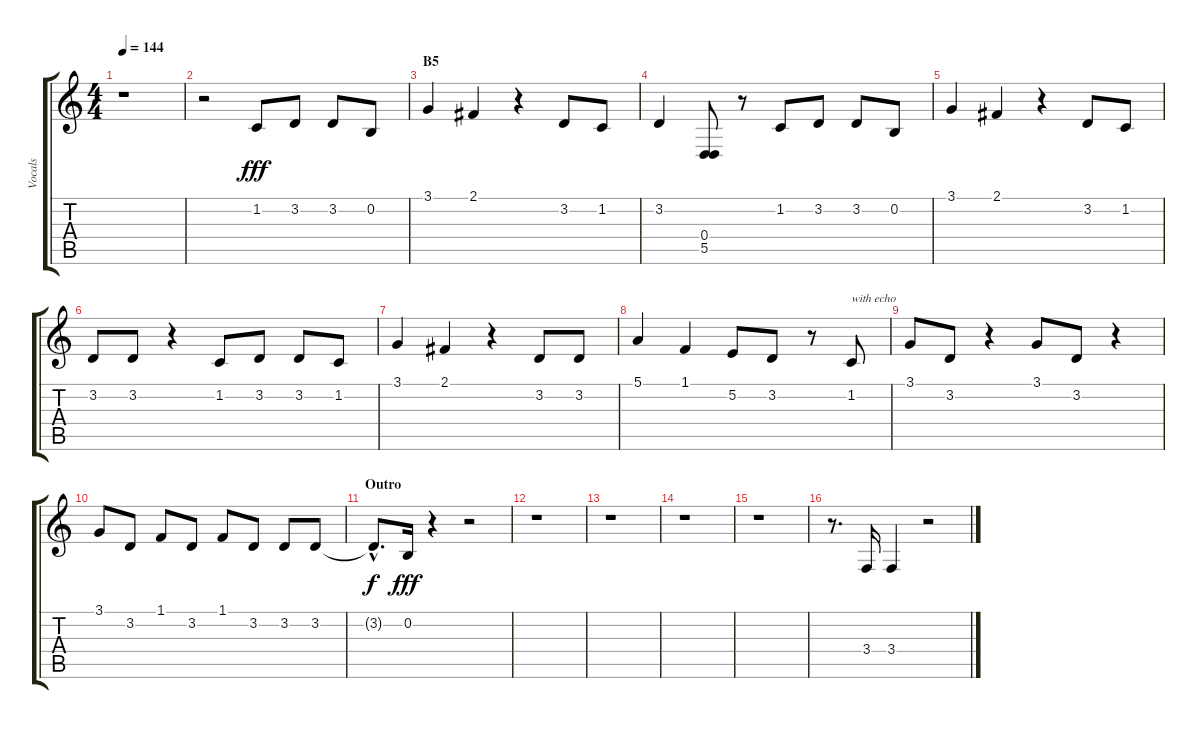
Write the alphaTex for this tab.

\track ("Vocals" "Vocals") {instrument lead6voice}
\staff {score tabs}
\tuning (E4 B3 G3 D3 A2 E2) {hide}
\ts (4 4)
\tempo 144
\clef g2
\ks c
r.1{dy f} |
r.2 1.2.8{dy fff} 3.2.8 3.2.8 0.2.8 |
\section ("" "B5")
3.1.4 2.1.4 r.4 3.2.8 1.2.8 |
3.2.4 (0.4 5.5).8 r.8 1.2.8 3.2.8 3.2.8 0.2.8 |
3.1.4 2.1.4 r.4 3.2.8 1.2.8 |
3.2.8 3.2.8 r.4 1.2.8 3.2.8 3.2.8 1.2.8 |
3.1.4 2.1.4 r.4 3.2.8 3.2.8 |
5.1.4 1.1.4 5.2.8 3.2.8 r.8 1.2.8{txt "with echo"} |
3.1.8 3.2.8 r.4 3.1.8 3.2.8 r.4 |
3.1.8 3.2.8 1.1.8 3.2.8 1.1.8 3.2.8 3.2.8 3.2.8 |
\section ("" "Outro")
3.2{hac t}.8{d dy f} 0.2.16{dy fff} r.4 r.2 |
r.1 |
r.1 |
r.1 |
r.1 |
r.8{d} 3.4.16 3.4.4 r.2
